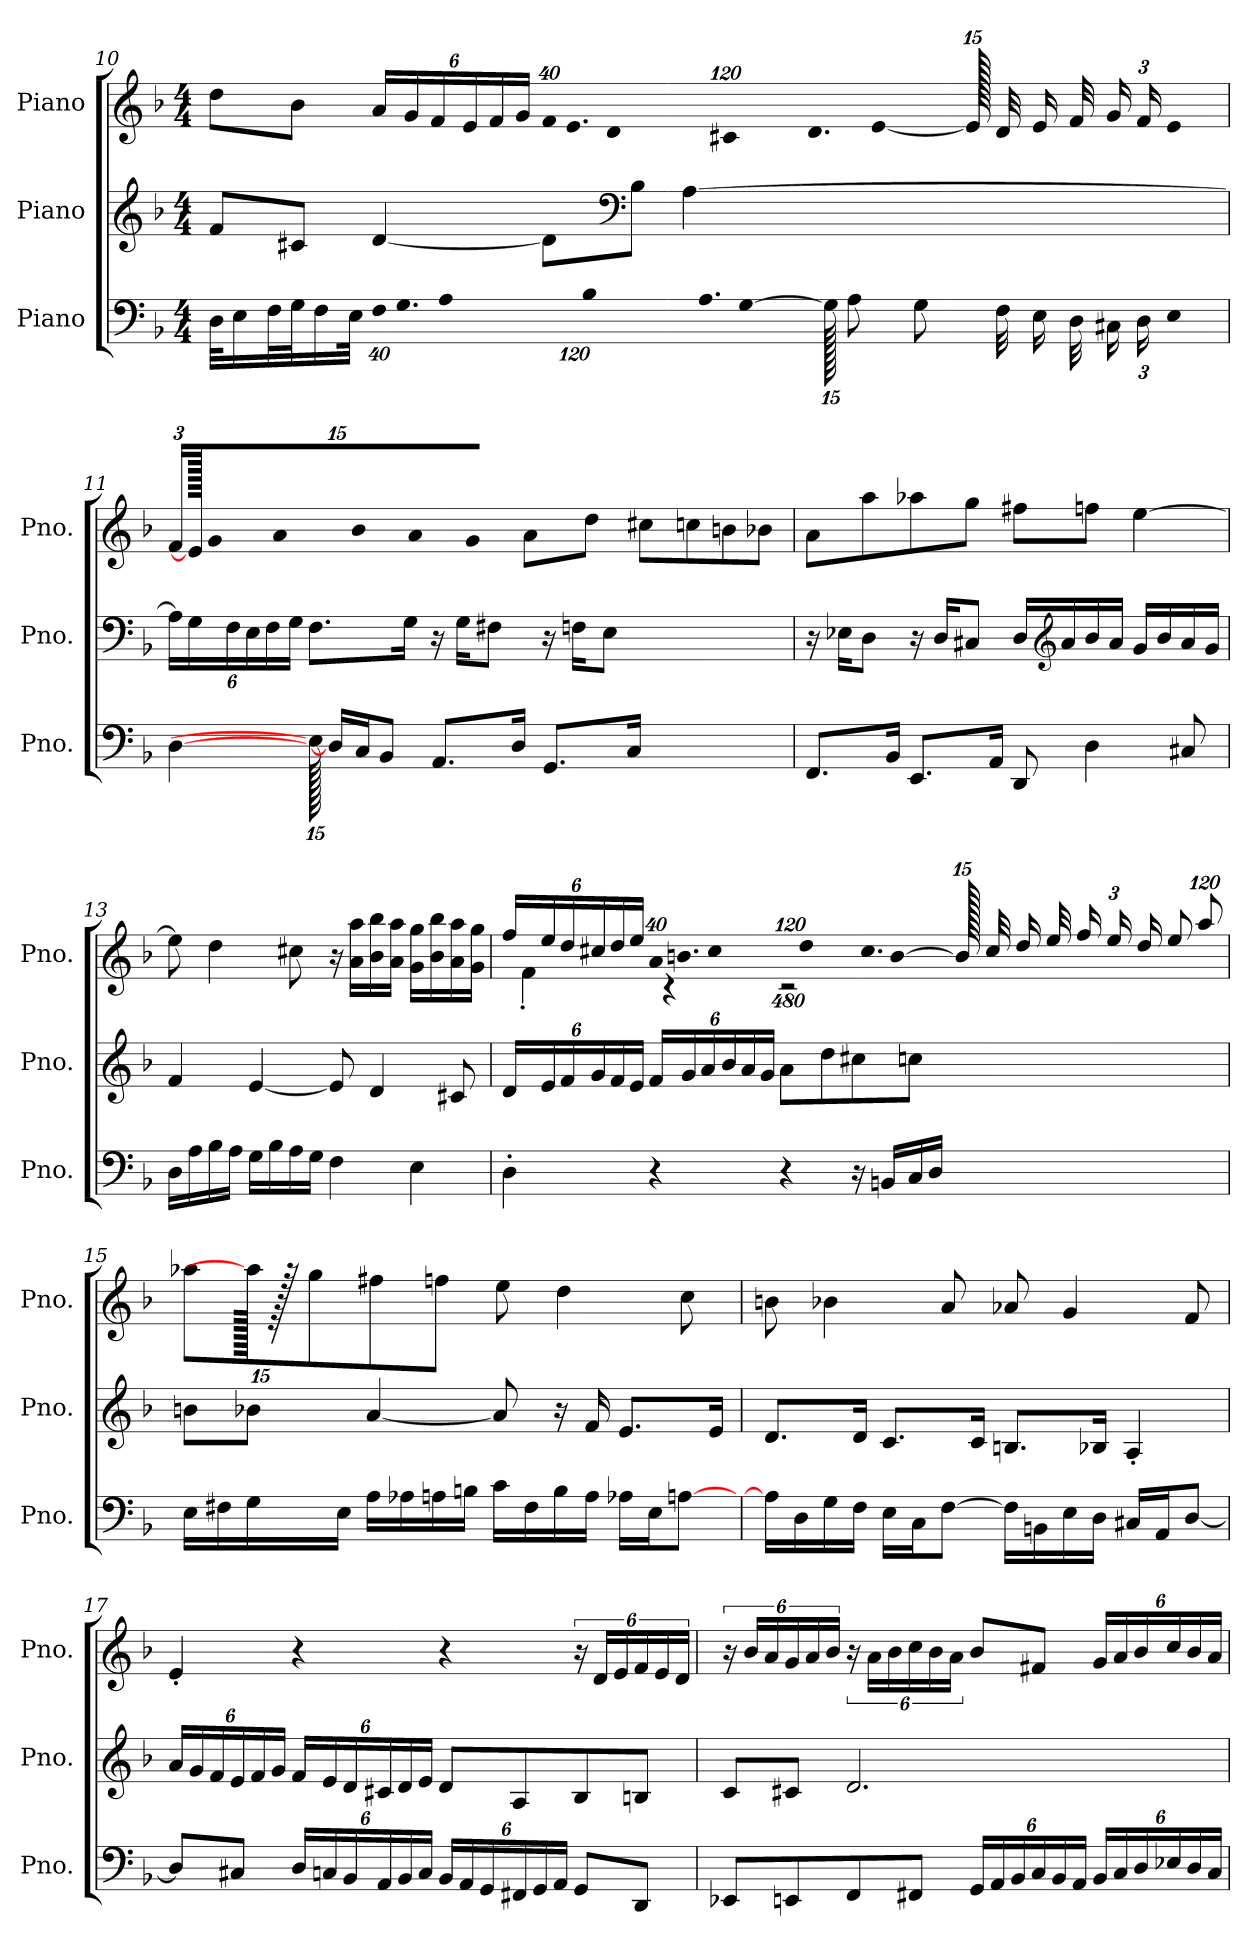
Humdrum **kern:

**kern	**kern	**kern
*part3	*part2	*part1
*staff3	*staff2	*staff1
*I"Piano	*I"Piano	*I"Piano
*I'Pno.	*I'Pno.	*I'Pno.
!!LO:LB:g=z
*clefF4	*clefG2	*clefG2
*k[b-]	*k[b-]	*k[b-]
*M4/4	*M4/4	*M4/4
=10	=10	=10
32D\KLL	8f/L	8dd\L
16E\	.	.
32F\L	.	.
32G\J	8c#X/J	8b-\J
16F\	.	.
32E\JJk	.	.
*Xbrackettup	*	*
!LO:N:vis=32	!	!
*	*	*Xbrackettup
640%23F\LLL	[4d/	24a/LL
!LO:N:vis=32.	!	!
1920%103G\	.	.
.	.	24g/
.	.	24f/
!LO:N:vis=32	!	!
640%23A\	.	.
.	.	24e/
!LO:N:vis=32	!	!
640%23B-\	.	.
!LO:N:vis=32.	!	!
1920%103A\	.	.
.	.	24f/
.	.	24g/JJ
[1920%67G\JJ	.	.
!	!	!LO:N:vis=32
960G\]	8d\L]	640%23f/LLL
8A\L	.	.
!	!	!LO:N:vis=32.
.	.	1920%103e/
!	!	!LO:N:vis=32
.	.	640%23d/
*	*clefF4	*
.	8B-\J	.
!	!	!LO:N:vis=32
.	.	640%23c#X/
8G\J	.	.
!	!	!LO:N:vis=32.
.	.	1920%103d/
.	.	[1920%67e/JJ
.	[4A\	960e/]
32F\KLL	.	32d/KLL
16E\	.	16e/
32D\K	.	32f/K
24C#X\	.	24g/
24D\	.	24f/
[320%13E\JJ	.	[320%13e/JJ
!!LO:LB:g=z
=11	=11	=11
*	*Xbrackettup	*
[4D\	24A\LL]	24f/LL
.	24G\	960e/]
.	.	24g/
.	24F\	.
.	.	24a/
.	24E\	.
.	.	24b-/
.	24F\	.
.	.	24a/
.	24G\JJ	.
.	.	24g/JJ
960E\]	8.F\L	.
16D/LL]	.	8a\L
16C/J	.	.
8BB-/J	.	8dd\J
.	16G\Jk	.
.	16r	.
8.AA/L	.	8cc#X\L
.	16G\KL	.
.	8F#X\J	.
.	.	8ccn\
16D/Jk	.	.
.	16r	.
8.GG/L	.	8bn\
.	16Fn\KL	.
.	8E\J	.
.	.	8b-X\J
16C/Jk	.	.
.	960ryy	.
=12	=12	=12
8.FF/L	16r	8a\L
.	16E-X\KL	.
.	8D\J	8aa\
16BB-/Jk	.	.
8.EE/L	16r	8aa-X\
.	16D/KL	.
.	8C#X/J	8gg\J
16AA/Jk	.	.
8DD/	16D/LL	8ff#X\L
*	*clefG2	*
.	16a/	.
4D\	16b-/	8ffn\J
.	16a/JJ	.
.	16g/LL	[4ee\
.	16b-/	.
8C#X/	16a/	.
.	16g/JJ	.
!!LO:LB:g=z
=13	=13	=13
16D\LL	4f/	8ee\]
16A\	.	.
16B-\	.	4dd\
16A\JJ	.	.
16G\LL	[4e/	.
16B-\	.	.
16A\	.	8cc#X\
16G\JJ	.	.
4F\	8e/]	16r
.	.	16a\ 16aa\LL
.	4d/	16b-\ 16bb-\
.	.	16a\ 16aa\JJ
4E\	.	16g\ 16gg\LL
.	.	16b-\ 16bb-\
.	8c#X/	16a\ 16aa\
.	.	16g\ 16gg\JJ
=14	=14	=14
*	*	*^
4D'\	24d/LL	24ff/LL	960ryy
.	.	.	4f'\
.	24e/	24ee/	.
.	24f/	24dd/	.
.	24g/	24cc#X/	.
.	24f/	24dd/	.
.	24e/JJ	24ee/JJ	.
!	!	!LO:N:vis=32	!
4r	24f/LL	640%23a/LLL	.
.	.	.	4r
!	!	!LO:N:vis=32.	!
.	.	1920%103bn/	.
.	24g/	.	.
.	24a/	.	.
!	!	!LO:N:vis=32	!
.	.	640%23cc#/	.
.	24b-/	.	.
!	!	!LO:N:vis=32	!
.	.	640%23dd/	.
!	!	!LO:N:vis=32.	!
.	.	1920%103cc#/	.
.	24a/	.	.
.	24g/JJ	.	.
.	.	[1920%67b/JJ	.
4r	8a\L	960b/]	.
.	.	32cc#/KLL	960%479r
.	.	16dd/	.
.	.	32ee/K	.
.	8dd\	.	.
.	.	24ff/	.
.	.	24ee/	.
.	.	24dd/JJ	.
16r	8cc#X\	.	.
.	.	8ee/L	.
16BBn/LL	.	.	.
16C/	8ccn\J	.	.
.	.	[960%119aa/J	.
16D/JJ	.	.	.
*	*	*v	*v
!!LO:PB:g=z
=15	=15	=15
16E\LL	8bn\L	8aa-X\L
16F#X\	.	.
16G\	8b-X\J	960aa/]
.	.	960r
.	.	8gg\
16E\JJ	.	.
16A\LL	[4a/	.
.	.	8ff#X\
16A-X\	.	.
16An\	.	.
.	.	8ffn\J
16Bn\JJ	.	.
16c\LL	8a/]	.
.	.	8ee\
16F#\	.	.
16B\	16r	.
.	.	4dd\
16A\JJ	16f/	.
16A-X\LL	8.e/L	.
16E\J	.	.
[8An\J	.	.
.	.	8cc\
.	16e/Jk	.
480ryy	480ryy	.
=16	=16	=16
16A\LL]	8.d/L	8bn\
16D\	.	.
16G\	.	4b-X\
16F\JJ	16d/Jk	.
16E\LL	8.c/L	.
16C\J	.	.
[8F\J	.	8a/
.	16c/Jk	.
16F\LL]	8.Bn/L	8a-X/
16BBn\	.	.
16E\	.	4g/
16D\JJ	16B-X/Jk	.
16C#X/LL	4A'/	.
16AA/J	.	.
[8D/J	.	8f/
!!LO:LB:g=z
=17	=17	=17
8D/L]	24a/LL	4e'/
.	24g/	.
.	24f/	.
8C#X/J	24e/	.
.	24f/	.
.	24g/JJ	.
24D/LL	24f/LL	4r
24Cn/	24e/	.
24BB-/	24d/	.
24AA/	24c#X/	.
24BB-/	24d/	.
24C/JJ	24e/JJ	.
24BB-/LL	8d/L	4r
24AA/	.	.
24GG/	.	.
24FF#X/	8A/	.
24GG/	.	.
24AA/JJ	.	.
*	*	*brackettup
8GG/L	8B-/	24r
.	.	24d/LL
.	.	24e/
*	*	*Xbrackettup
8DD/J	8Bn/J	24f/
.	.	24e/
.	.	24d/JJ
!!LO:LB:g=z
=18	=18	=18
*	*	*brackettup
8EE-X/L	8c/L	24r
.	.	24b-/LL
.	.	24a/
*	*	*Xbrackettup
8EEn/	8c#X/J	24g/
.	.	24a/
.	.	24b-/JJ
*	*	*brackettup
8FF/	2.d/	24r
.	.	24a\LL
.	.	24b-\
*	*	*Xbrackettup
8FF#X/J	.	24cc\
.	.	24b-\
.	.	24a\JJ
24GG/LL	.	8b-/L
24AA/	.	.
24BB-/	.	.
24C/	.	8f#X/J
24BB-/	.	.
24AA/JJ	.	.
24BB-/LL	.	24g/LL
24C/	.	24a/
24D/	.	24b-/
24E-X/	.	24cc/
24D/	.	24b-/
24C/JJ	.	24a/JJ
=	=	=
*-	*-	*-
